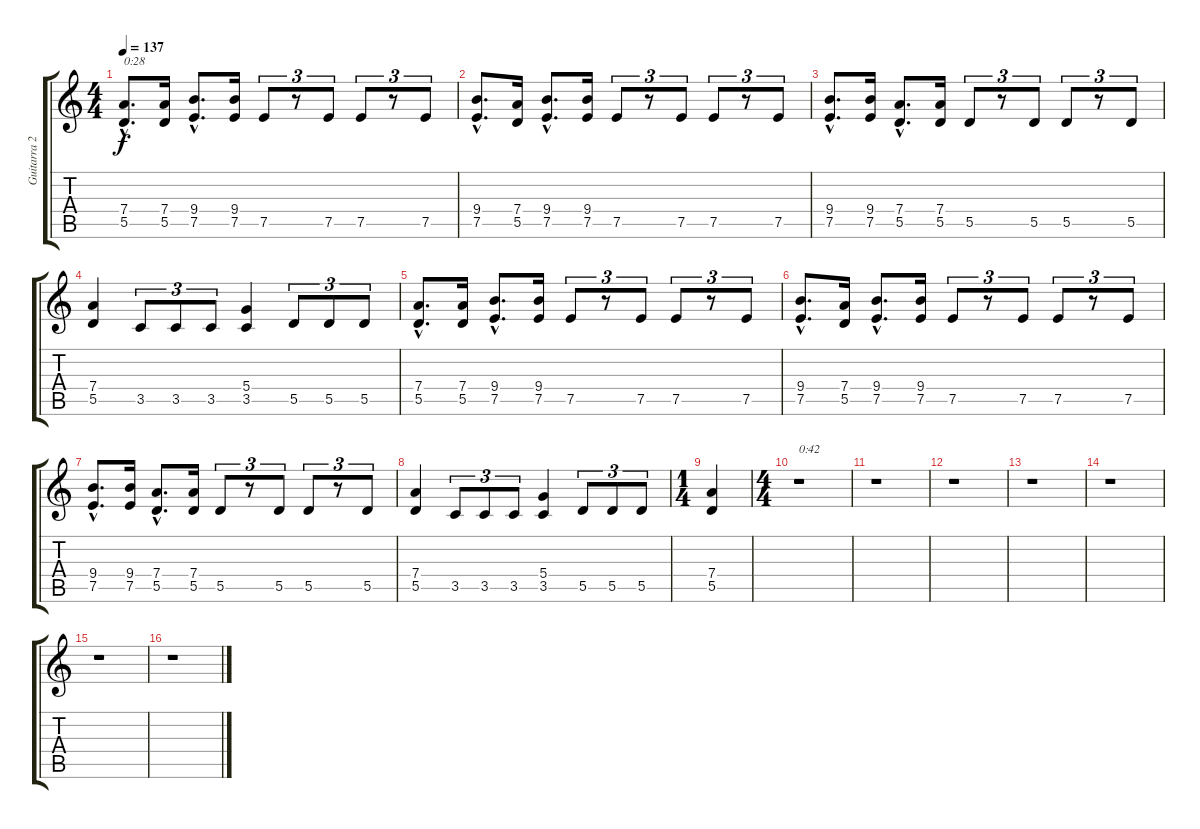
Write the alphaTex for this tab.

\track ("Guitarra 2" "Guitarra 2") {instrument distortionguitar}
\staff {score tabs}
\tuning (E4 B3 G3 D3 A2 E2) {hide}
\ts (4 4)
\tempo 137
\clef g2
\ks c
(7.4{hac} 5.5{hac}).8{d txt "0:28" dy f} (7.4 5.5).16 (9.4{hac} 7.5{hac}).8{d} (9.4 7.5).16 7.5.8{tu (3 2)} r.8{tu (3 2)} 7.5.8{tu (3 2)} 7.5.8{tu (3 2)} r.8{tu (3 2)} 7.5.8{tu (3 2)} |
(9.4{hac} 7.5{hac}).8{d} (7.4 5.5).16 (9.4{hac} 7.5{hac}).8{d} (9.4 7.5).16 7.5.8{tu (3 2)} r.8{tu (3 2)} 7.5.8{tu (3 2)} 7.5.8{tu (3 2)} r.8{tu (3 2)} 7.5.8{tu (3 2)} |
(9.4{hac} 7.5{hac}).8{d} (9.4 7.5).16 (7.4{hac} 5.5{hac}).8{d} (7.4 5.5).16 5.5.8{tu (3 2)} r.8{tu (3 2)} 5.5.8{tu (3 2)} 5.5.8{tu (3 2)} r.8{tu (3 2)} 5.5.8{tu (3 2)} |
(7.4 5.5).4 3.5.8{tu (3 2)} 3.5.8{tu (3 2)} 3.5.8{tu (3 2)} (5.4 3.5).4 5.5.8{tu (3 2)} 5.5.8{tu (3 2)} 5.5.8{tu (3 2)} |
(7.4{hac} 5.5{hac}).8{d} (7.4 5.5).16 (9.4{hac} 7.5{hac}).8{d} (9.4 7.5).16 7.5.8{tu (3 2)} r.8{tu (3 2)} 7.5.8{tu (3 2)} 7.5.8{tu (3 2)} r.8{tu (3 2)} 7.5.8{tu (3 2)} |
(9.4{hac} 7.5{hac}).8{d} (7.4 5.5).16 (9.4{hac} 7.5{hac}).8{d} (9.4 7.5).16 7.5.8{tu (3 2)} r.8{tu (3 2)} 7.5.8{tu (3 2)} 7.5.8{tu (3 2)} r.8{tu (3 2)} 7.5.8{tu (3 2)} |
(9.4{hac} 7.5{hac}).8{d} (9.4 7.5).16 (7.4{hac} 5.5{hac}).8{d} (7.4 5.5).16 5.5.8{tu (3 2)} r.8{tu (3 2)} 5.5.8{tu (3 2)} 5.5.8{tu (3 2)} r.8{tu (3 2)} 5.5.8{tu (3 2)} |
(7.4 5.5).4 3.5.8{tu (3 2)} 3.5.8{tu (3 2)} 3.5.8{tu (3 2)} (5.4 3.5).4 5.5.8{tu (3 2)} 5.5.8{tu (3 2)} 5.5.8{tu (3 2)} |
\ts (1 4)
(7.4 5.5).4 |
\ts (4 4)
r.1{txt "0:42"} |
r.1 |
r.1 |
r.1 |
r.1 |
r.1 |
r.1
